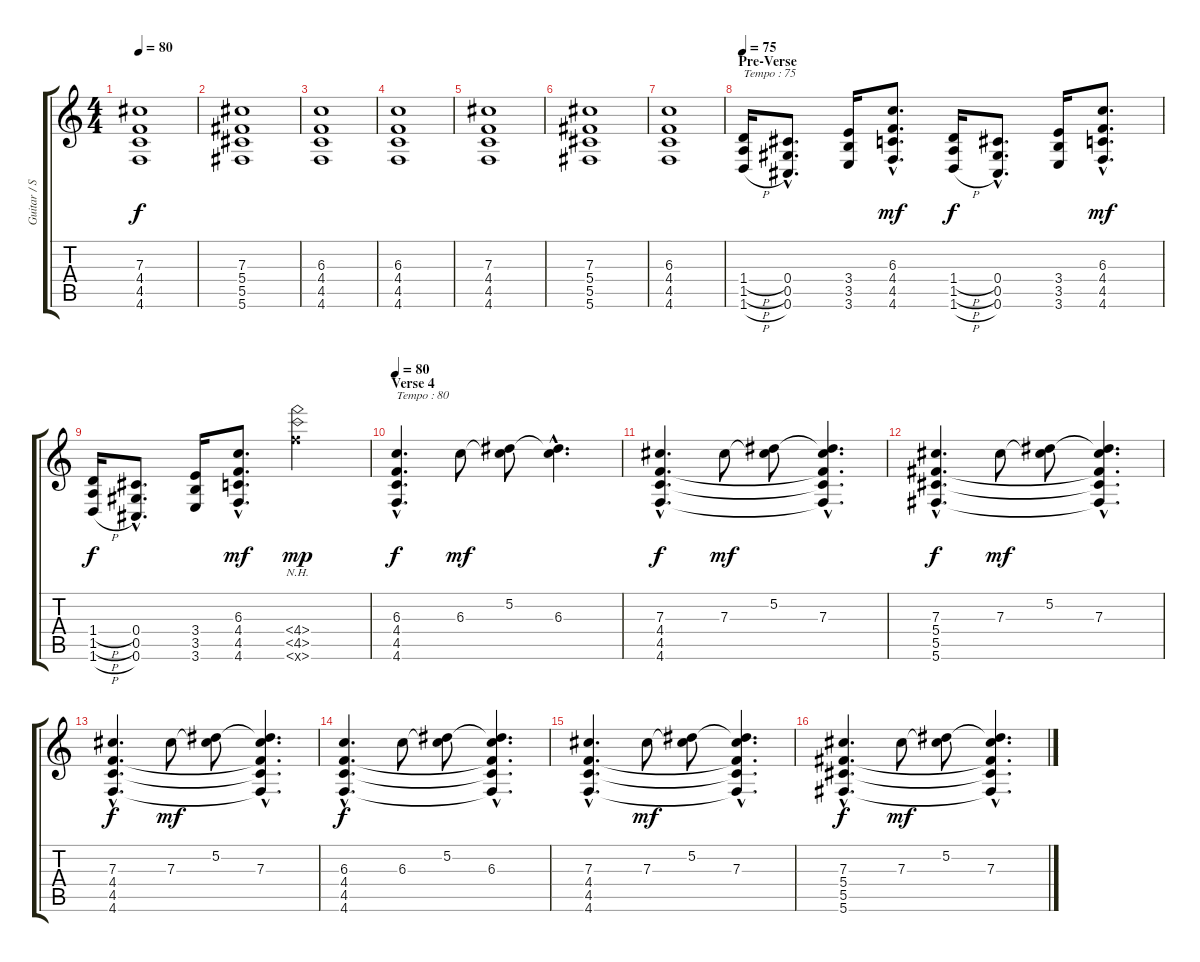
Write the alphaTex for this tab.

\track ("Guitar / Stef Carpenter" "Guitar / S") {instrument distortionguitar}
\staff {score tabs}
\tuning (Eb4 Bb3 Gb3 Db3 Ab2 Db2) {hide}
\ts (4 4)
\tempo 80
\clef g2
\ks c
(7.3 4.4 4.5 4.6).1{dy f} |
(7.3 5.4 5.5 5.6).1 |
(6.3 4.4 4.5 4.6).1 |
(6.3 4.4 4.5 4.6).1 |
(7.3 4.4 4.5 4.6).1 |
(7.3 5.4 5.5 5.6).1 |
(6.3 4.4 4.5 4.6).1 |
\section ("" "Pre-Verse")
\tempo 75
(1.4{h} 1.5{h} 1.6{h}).16{txt "Tempo : 75" volume 16} (0.4{hac} 0.5{hac} 0.6{hac}).8{d} (3.4 3.5 3.6).16 (6.3{hac} 4.4{hac} 4.5{hac} 4.6{hac}).8{d dy mf} (1.4{h} 1.5{h} 1.6{h}).16{dy f} (0.4{hac} 0.5{hac} 0.6{hac}).8{d} (3.4 3.5 3.6).16 (6.3{hac} 4.4{hac} 4.5{hac} 4.6{hac}).8{d dy mf} |
(1.4{h} 1.5{h} 1.6{h}).16{dy f} (0.4{hac} 0.5{hac} 0.6{hac}).8{d} (3.4 3.5 3.6).16 (6.3{hac} 4.4{hac} 4.5{hac} 4.6{hac}).8{d dy mf} (4.4{nh} 4.5{nh} 4.6{nh x}).2{dy mp} |
\section ("" "Verse 4")
\tempo 80
(6.3{hac} 4.4{hac} 4.5{hac} 4.6{hac}).4{d txt "Tempo : 80" dy f volume 13} 6.3.8{dy mf} (5.2 6.3{t}).8 (5.2{hac t} 6.3{hac}).4{d} |
(7.3{hac} 4.4{hac} 4.5{hac} 4.6{hac}).4{d dy f} 7.3.8{dy mf} (5.2 7.3{t}).8 (5.2{hac t} 7.3{hac} 4.4{hac t} 4.5{hac t} 4.6{hac t}).4{d} |
(7.3{hac} 5.4{hac} 5.5{hac} 5.6{hac}).4{d dy f} 7.3.8{dy mf} (5.2 7.3{t}).8 (5.2{hac t} 7.3{hac} 5.4{hac t} 5.5{hac t} 5.6{hac t}).4{d} |
(7.3{hac} 4.4{hac} 4.5{hac} 4.6{hac}).4{d dy f} 7.3.8{dy mf} (5.2 7.3{t}).8 (5.2{hac t} 7.3{hac} 4.4{hac t} 4.5{hac t} 4.6{hac t}).4{d} |
(6.3{hac} 4.4{hac} 4.5{hac} 4.6{hac}).4{d dy f} 6.3.8 (5.2 6.3{t}).8 (5.2{hac t} 6.3{hac} 4.4{hac t} 4.5{hac t} 4.6{hac t}).4{d} |
(7.3{hac} 4.4{hac} 4.5{hac} 4.6{hac}).4{d} 7.3.8{dy mf} (5.2 7.3{t}).8 (5.2{hac t} 7.3{hac} 4.4{hac t} 4.5{hac t} 4.6{hac t}).4{d} |
(7.3{hac} 5.4{hac} 5.5{hac} 5.6{hac}).4{d dy f} 7.3.8{dy mf} (5.2 7.3{t}).8 (5.2{hac t} 7.3{hac} 5.4{hac t} 5.5{hac t} 5.6{hac t}).4{d}
